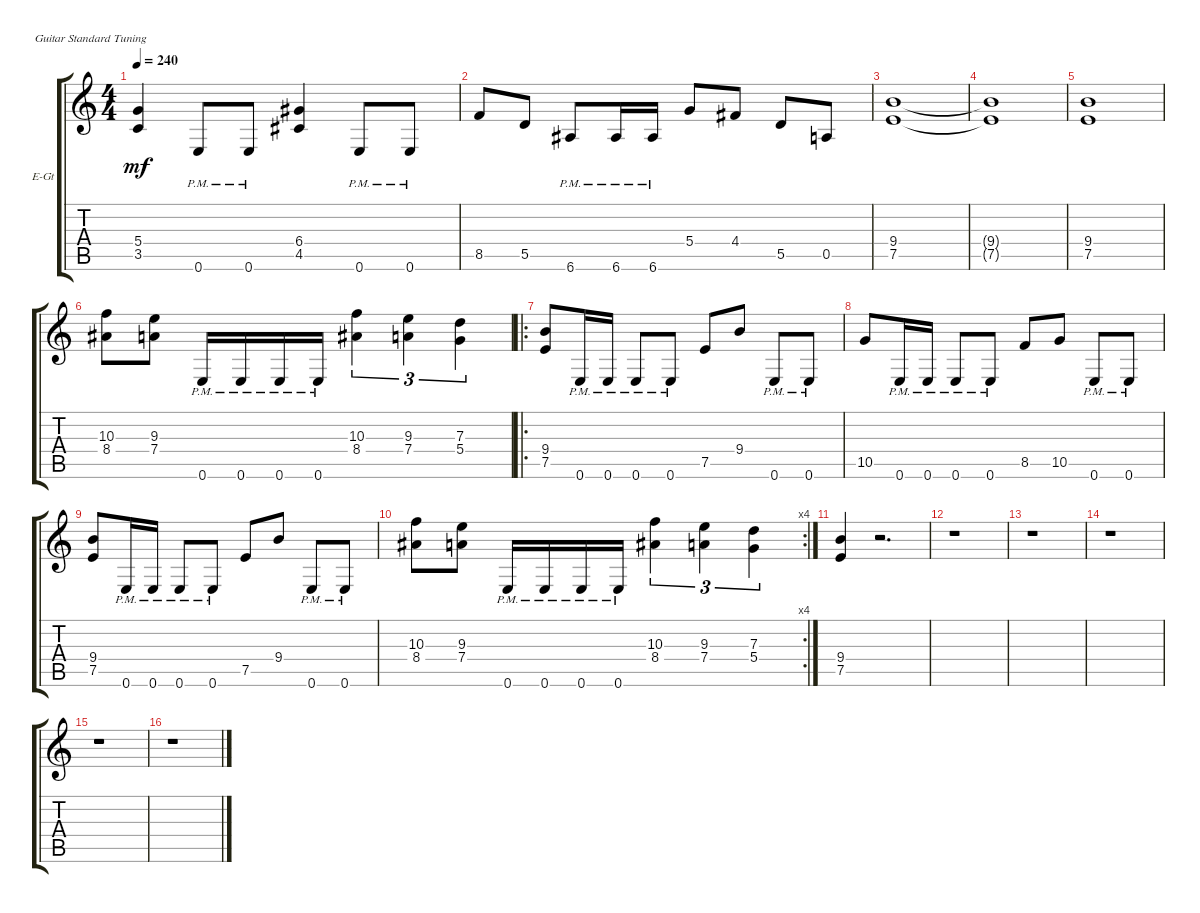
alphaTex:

\defaultSystemsLayout 4
\bracketExtendMode groupsimilarinstruments
\firstSystemTrackNameOrientation horizontal
\otherSystemsTrackNameOrientation horizontal
\track ("Electric Guitar" "E-Gt") {instrument electricguitarclean}
\staff {score tabs}
\tuning (E4 B3 G3 D3 A2 E2)
\ts (4 4)
\tempo 240
\clef g2
\ks c
(3.5 5.4).4{dy mf} 0.6{pm}.8 0.6{pm}.8 (4.5 6.4).4 0.6{pm}.8 0.6{pm}.8 |
8.5.8 5.5.8 6.6{pm}.8 6.6{pm}.16 6.6{pm}.16 5.4.8 4.4.8 5.5.8 0.5.8 |
(7.5 9.4).1 |
(7.5{t} 9.4{t}).1 |
(7.5 9.4).1 |
(8.4 10.3).8 (7.4 9.3).8 0.6{pm}.16 0.6{pm}.16 0.6{pm}.16 0.6{pm}.16 (8.4 10.3).4{tu (3 2)} (7.4 9.3).4{tu (3 2)} (5.4 7.3).4{tu (3 2)} |
\ro
(7.5 9.4).8 0.6{pm}.16 0.6{pm}.16 0.6{pm}.8 0.6{pm}.8 7.5.8 9.4.8 0.6{pm}.8 0.6{pm}.8 |
10.5.8 0.6{pm}.16 0.6{pm}.16 0.6{pm}.8 0.6{pm}.8 8.5.8 10.5.8 0.6{pm}.8 0.6{pm}.8 |
(7.5 9.4).8 0.6{pm}.16 0.6{pm}.16 0.6{pm}.8 0.6{pm}.8 7.5.8 9.4.8 0.6{pm}.8 0.6{pm}.8 |
\rc 4
(8.4 10.3).8 (7.4 9.3).8 0.6{pm}.16 0.6{pm}.16 0.6{pm}.16 0.6{pm}.16 (8.4 10.3).4{tu (3 2)} (7.4 9.3).4{tu (3 2)} (5.4 7.3).4{tu (3 2)} |
(7.5 9.4).4 r.2{d} |
r.1 |
r.1 |
r.1 |
r.1 |
r.1
